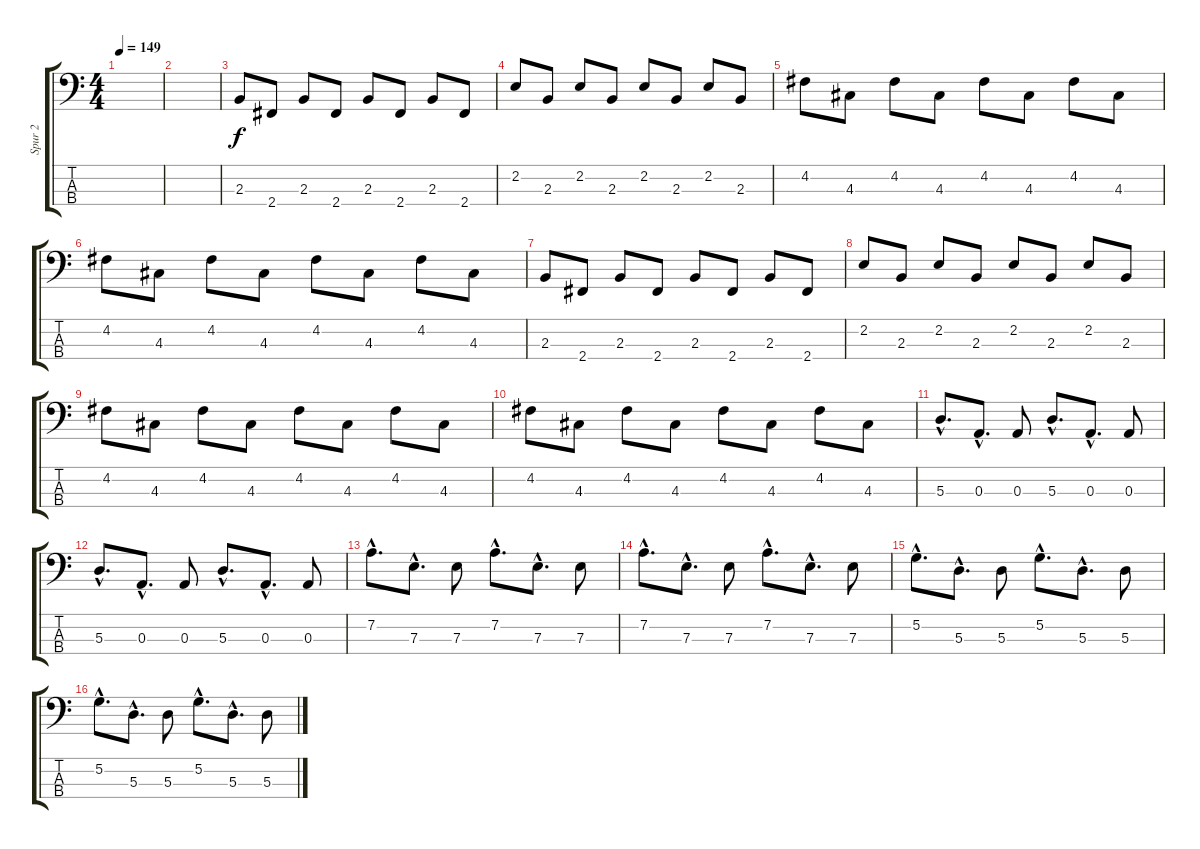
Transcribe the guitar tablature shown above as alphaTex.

\track ("Spur 2" "Spur 2") {instrument electricbassfinger}
\staff {score tabs}
\tuning (G2 D2 A1 E1) {hide}
\ts (4 4)
\tempo 149
\clef f4
\ks c
|
|
2.3.8 2.4.8 2.3.8 2.4.8 2.3.8 2.4.8 2.3.8 2.4.8 |
2.2.8 2.3.8 2.2.8 2.3.8 2.2.8 2.3.8 2.2.8 2.3.8 |
4.2.8 4.3.8 4.2.8 4.3.8 4.2.8 4.3.8 4.2.8 4.3.8 |
4.2.8 4.3.8 4.2.8 4.3.8 4.2.8 4.3.8 4.2.8 4.3.8 |
2.3.8 2.4.8 2.3.8 2.4.8 2.3.8 2.4.8 2.3.8 2.4.8 |
2.2.8 2.3.8 2.2.8 2.3.8 2.2.8 2.3.8 2.2.8 2.3.8 |
4.2.8 4.3.8 4.2.8 4.3.8 4.2.8 4.3.8 4.2.8 4.3.8 |
4.2.8 4.3.8 4.2.8 4.3.8 4.2.8 4.3.8 4.2.8 4.3.8 |
5.3{hac}.8{d} 0.3{hac}.8{d} 0.3.8 5.3{hac}.8{d} 0.3{hac}.8{d} 0.3.8 |
5.3{hac}.8{d} 0.3{hac}.8{d} 0.3.8 5.3{hac}.8{d} 0.3{hac}.8{d} 0.3.8 |
7.2{hac}.8{d} 7.3{hac}.8{d} 7.3.8 7.2{hac}.8{d} 7.3{hac}.8{d} 7.3.8 |
7.2{hac}.8{d} 7.3{hac}.8{d} 7.3.8 7.2{hac}.8{d} 7.3{hac}.8{d} 7.3.8 |
5.2{hac}.8{d} 5.3{hac}.8{d} 5.3.8 5.2{hac}.8{d} 5.3{hac}.8{d} 5.3.8 |
5.2{hac}.8{d} 5.3{hac}.8{d} 5.3.8 5.2{hac}.8{d} 5.3{hac}.8{d} 5.3.8
